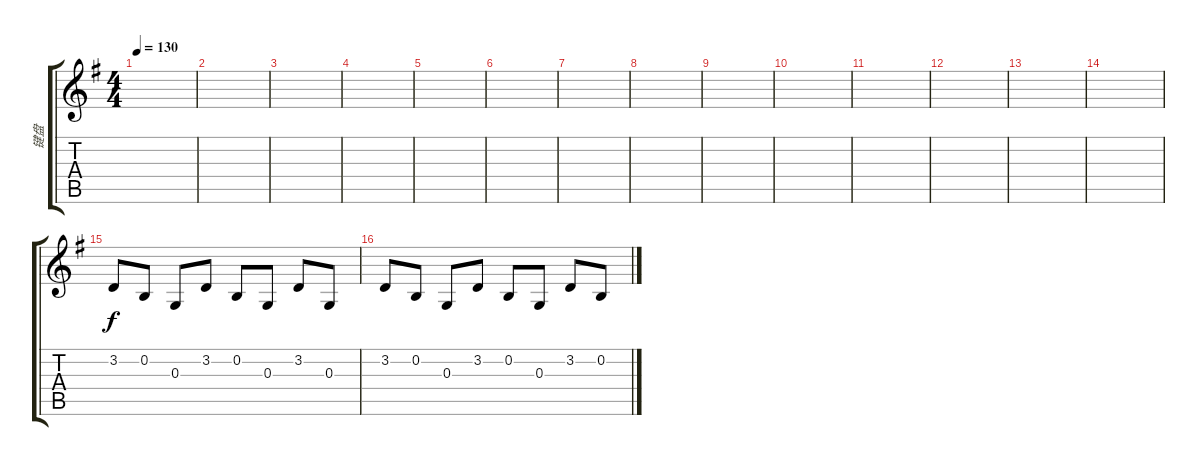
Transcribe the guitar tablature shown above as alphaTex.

\track ("键盘" "键盘") {instrument electricpiano2}
\staff {score tabs}
\tuning (E4 B3 G3 D3 A2 E2) {hide}
\ts (4 4)
\tempo 130
\clef g2
\ks g
|
|
|
|
|
|
|
|
|
|
|
|
|
|
3.2.8 0.2.8 0.3.8 3.2.8 0.2.8 0.3.8 3.2.8 0.3.8 |
3.2.8 0.2.8 0.3.8 3.2.8 0.2.8 0.3.8 3.2.8 0.2.8
